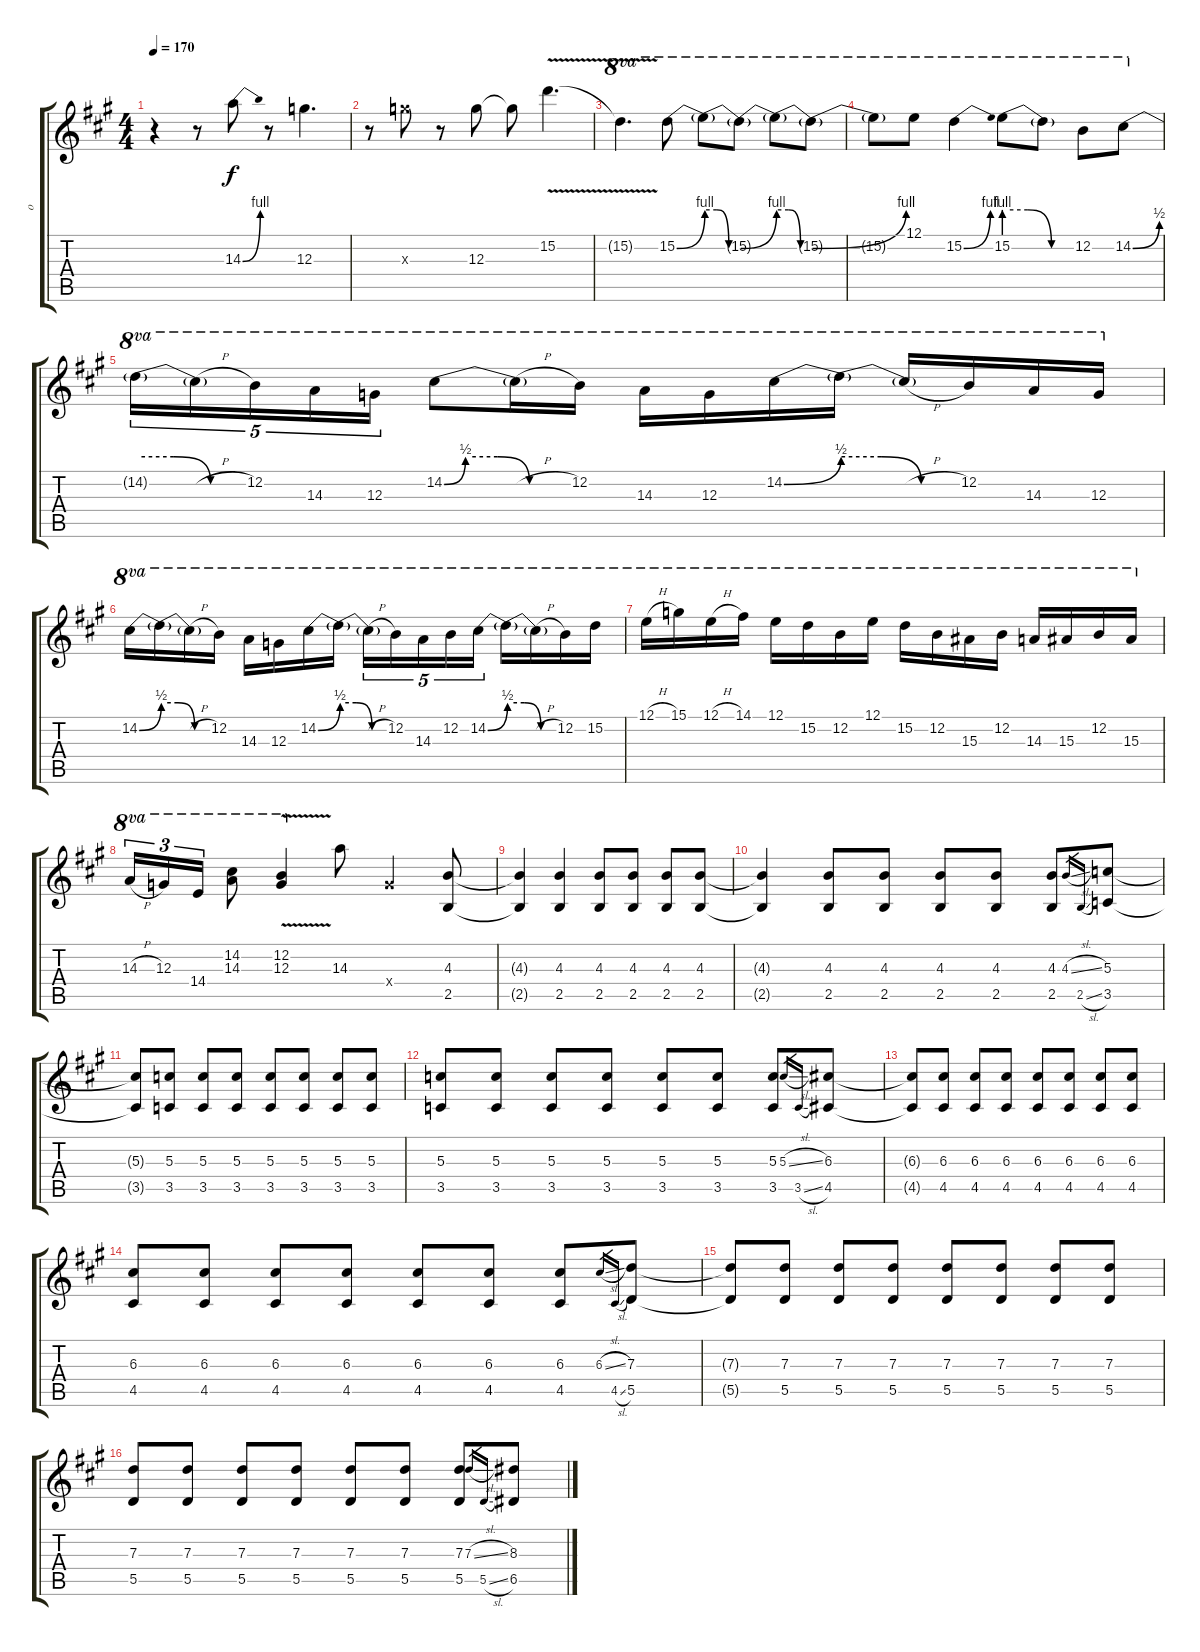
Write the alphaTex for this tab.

\track ("o" "o") {instrument overdrivenguitar}
\staff {score tabs}
\tuning (E4 B3 G3 D3 A2 E2) {hide}
\ts (4 4)
\tempo 170
\clef g2
\ks a
r.4{dy f} r.8 14.3{be (bend 0 0 60 4)}.8 r.8 12.3.4{d} |
r.8 12.3{x}.8 r.8 12.3.8 12.3{t}.8 15.2{v}.4{d} |
15.2{t}.4{d ot 8va} 15.2{be (bend 0 0 60 4)}.8{ot 8va} 15.2{be (custom 0 4 20 4 40 0 60 0) t}.8{ot 8va} 15.2{be (bend 0 0 60 4) t}.8{ot 8va} 15.2{be (custom 0 4 20 4 40 0 60 0) t}.8{ot 8va} 15.2{be (bend 0 0 60 4) t}.8{ot 8va} |
15.2{t}.8{ot 8va} 12.1.8{ot 8va} 15.2{be (bend 0 0 60 4)}.4{ot 8va} 15.2{be (custom 0 4 20 4 40 0 60 0)}.8{ot 8va} 15.2{t}.8{ot 8va} 12.2.8{ot 8va} 14.2{be (bend 0 0 60 2)}.8{ot 8va} |
14.2{be (custom 0 2 20 2 40 0 60 0) t}.16{tu (5 4) ot 8va} 14.2{h t}.16{tu (5 4) ot 8va} 12.2.16{tu (5 4) ot 8va} 14.3.16{tu (5 4) ot 8va} 12.3.16{tu (5 4) ot 8va} 14.2{be (custom 0 0 10 2 25 2 40 0 60 0)}.8{ot 8va} 14.2{h t}.16{ot 8va} 12.2.16{ot 8va} 14.3.16{ot 8va} 12.3.16{ot 8va} 14.2{be (bend 0 0 60 2)}.16{ot 8va} 14.2{be (custom 0 2 20 2 40 0 60 0) t}.16{ot 8va} 14.2{h t}.16{ot 8va} 12.2.16{ot 8va} 14.3.16{ot 8va} 12.3.16{ot 8va} |
14.2{be (bend 0 0 60 2)}.16{ot 8va} 14.2{be (custom 0 2 20 2 40 0 60 0) t}.16{ot 8va} 14.2{h t}.16{ot 8va} 12.2.16{ot 8va} 14.3.16{ot 8va} 12.3.16{ot 8va} 14.2{be (bend 0 0 60 2)}.16{ot 8va} 14.2{be (custom 0 2 20 2 40 0 60 0) t}.16{ot 8va} 14.2{h t}.16{tu (5 4) ot 8va} 12.2.16{tu (5 4) ot 8va} 14.3.16{tu (5 4) ot 8va} 12.2.16{tu (5 4) ot 8va} 14.2{be (bend 0 0 60 2)}.16{tu (5 4) ot 8va} 14.2{be (custom 0 2 20 2 40 0 60 0) t}.16{ot 8va} 14.2{h t}.16{ot 8va} 12.2.16{ot 8va} 15.2.16{ot 8va} |
12.1{h}.16{ot 8va} 15.1.16{ot 8va} 12.1{h}.16{ot 8va} 14.1.16{ot 8va} 12.1.16{ot 8va} 15.2.16{ot 8va} 12.2.16{ot 8va} 12.1.16{ot 8va} 15.2.16{ot 8va} 12.2.16{ot 8va} 15.3.16{ot 8va} 12.2.16{ot 8va} 14.3.16{ot 8va} 15.3.16{ot 8va} 12.2.16{ot 8va} 15.3.16{ot 8va} |
14.3{h}.16{tu (3 2) ot 8va} 12.3.16{tu (3 2) ot 8va} 14.4.16{tu (3 2) ot 8va} (14.2 14.3).8{ot 8va} (12.2{v} 12.3{v}).4{ot 8va} 14.3.8 5.4{x}.4 (4.3 2.5).8 |
(4.3{t} 2.5{t}).4 (4.3 2.5).4 (4.3 2.5).8 (4.3 2.5).8 (4.3 2.5).8 (4.3 2.5).8 |
(4.3{t} 2.5{t}).4 (4.3 2.5).8 (4.3 2.5).8 (4.3 2.5).8 (4.3 2.5).8 (4.3 2.5).8 4.3{sl}.16{gr} 2.5{sl}.16{gr} (5.3 3.5).8 |
(5.3{t} 3.5{t}).8 (5.3 3.5).8 (5.3 3.5).8 (5.3 3.5).8 (5.3 3.5).8 (5.3 3.5).8 (5.3 3.5).8 (5.3 3.5).8 |
(5.3 3.5).8 (5.3 3.5).8 (5.3 3.5).8 (5.3 3.5).8 (5.3 3.5).8 (5.3 3.5).8 (5.3 3.5).8 5.3{sl}.16{gr} 3.5{sl}.16{gr} (6.3 4.5).8 |
(6.3{t} 4.5{t}).8 (6.3 4.5).8 (6.3 4.5).8 (6.3 4.5).8 (6.3 4.5).8 (6.3 4.5).8 (6.3 4.5).8 (6.3 4.5).8 |
(6.3 4.5).8 (6.3 4.5).8 (6.3 4.5).8 (6.3 4.5).8 (6.3 4.5).8 (6.3 4.5).8 (6.3 4.5).8 6.3{sl}.16{gr} 4.5{sl}.16{gr} (7.3 5.5).8 |
(7.3{t} 5.5{t}).8 (7.3 5.5).8 (7.3 5.5).8 (7.3 5.5).8 (7.3 5.5).8 (7.3 5.5).8 (7.3 5.5).8 (7.3 5.5).8 |
(7.3 5.5).8 (7.3 5.5).8 (7.3 5.5).8 (7.3 5.5).8 (7.3 5.5).8 (7.3 5.5).8 (7.3 5.5).8 7.3{sl}.16{gr} 5.5{sl}.16{gr} (8.3 6.5).8
